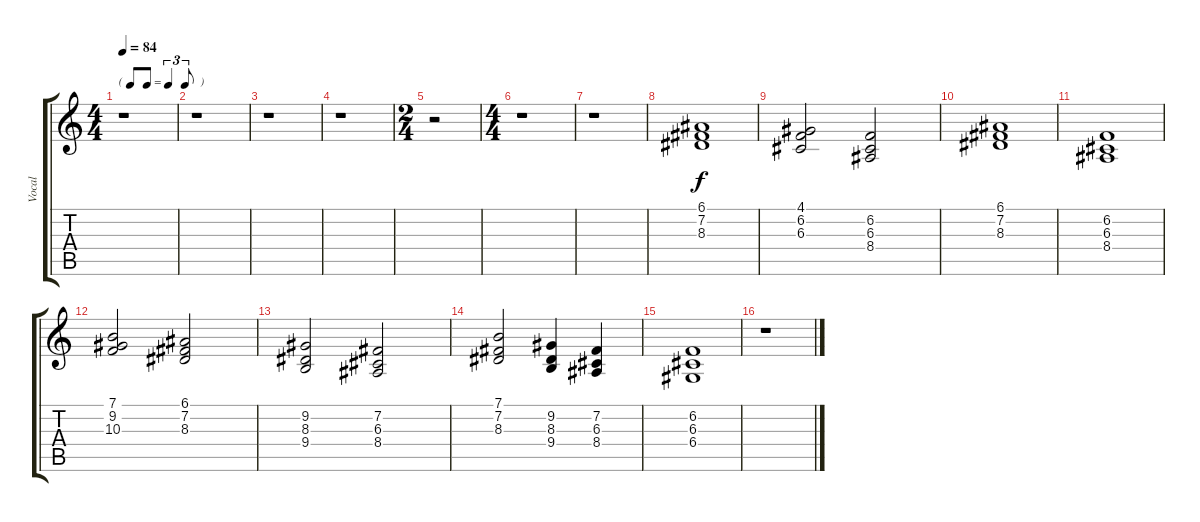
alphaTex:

\track ("Vocal" "Vocal") {instrument choiraahs}
\staff {score tabs}
\tuning (E4 B3 G3 D3 A2 E2) {hide}
\ts (4 4)
\tf triplet8th
\tempo 84
\clef g2
\ks c
r.1{dy f} |
r.1 |
r.1 |
r.1 |
\ts (2 4)
r.2 |
\ts (4 4)
r.1 |
r.1 |
(6.1 7.2 8.3).1 |
(4.1 6.2 6.3).2 (6.2 6.3 8.4).2 |
(6.1 7.2 8.3).1 |
(6.2 6.3 8.4).1 |
(7.1 9.2 10.3).2 (6.1 7.2 8.3).2 |
(9.2 8.3 9.4).2 (7.2 6.3 8.4).2 |
(7.1 7.2 8.3).2 (9.2 8.3 9.4).4 (7.2 6.3 8.4).4 |
(6.2 6.3 6.4).1 |
r.1
